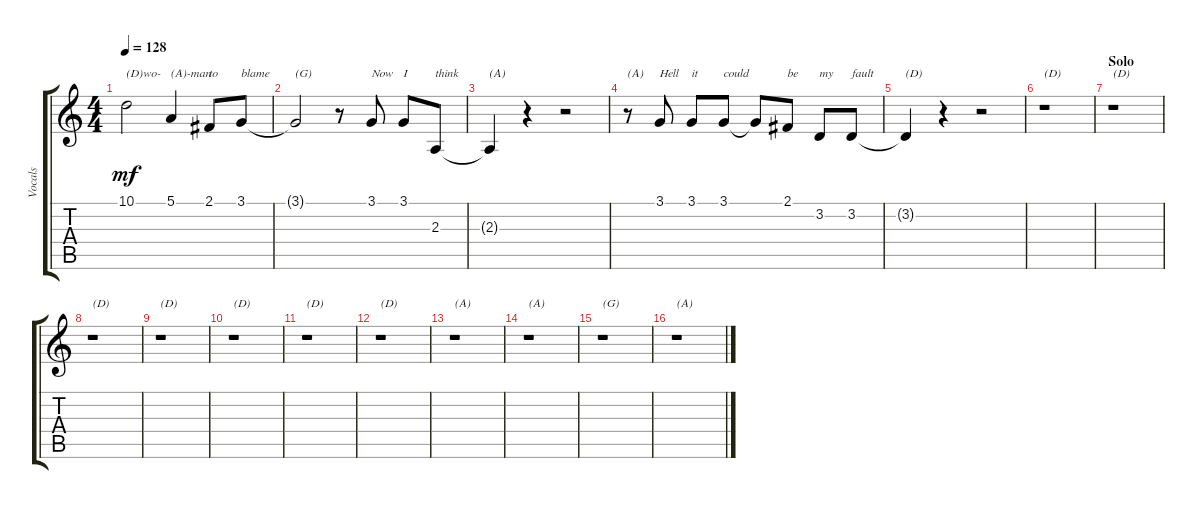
\track ("Vocals" "Vocals") {instrument voiceoohs}
\staff {score tabs}
\tuning (E4 B3 G3 D3 A2 E2) {hide}
\ts (4 4)
\tempo 128
\clef g2
\ks c
10.1.2{txt "(D)wo-" dy mf} 5.1.4{txt "(A)-man"} 2.1.8{txt "to"} 3.1.8{txt "blame"} |
3.1{t}.2{txt "(G)"} r.8 3.1.8{txt "Now"} 3.1.8{txt "I"} 2.3.8{txt "think"} |
2.3{t}.4{txt "(A)"} r.4 r.2 |
r.8{txt "(A)"} 3.1.8{txt "Hell"} 3.1.8{txt "it"} 3.1.8{txt "could"} 3.1{t}.8 2.1.8{txt "be"} 3.2.8{txt "my"} 3.2.8{txt "fault"} |
3.2{t}.4{txt "(D)"} r.4 r.2 |
r.1{txt "(D)"} |
\section ("" "Solo")
r.1{txt "(D)"} |
r.1{txt "(D)"} |
r.1{txt "(D)"} |
r.1{txt "(D)"} |
r.1{txt "(D)"} |
r.1{txt "(D)"} |
r.1{txt "(A)"} |
r.1{txt "(A)"} |
r.1{txt "(G)"} |
r.1{txt "(A)"}
